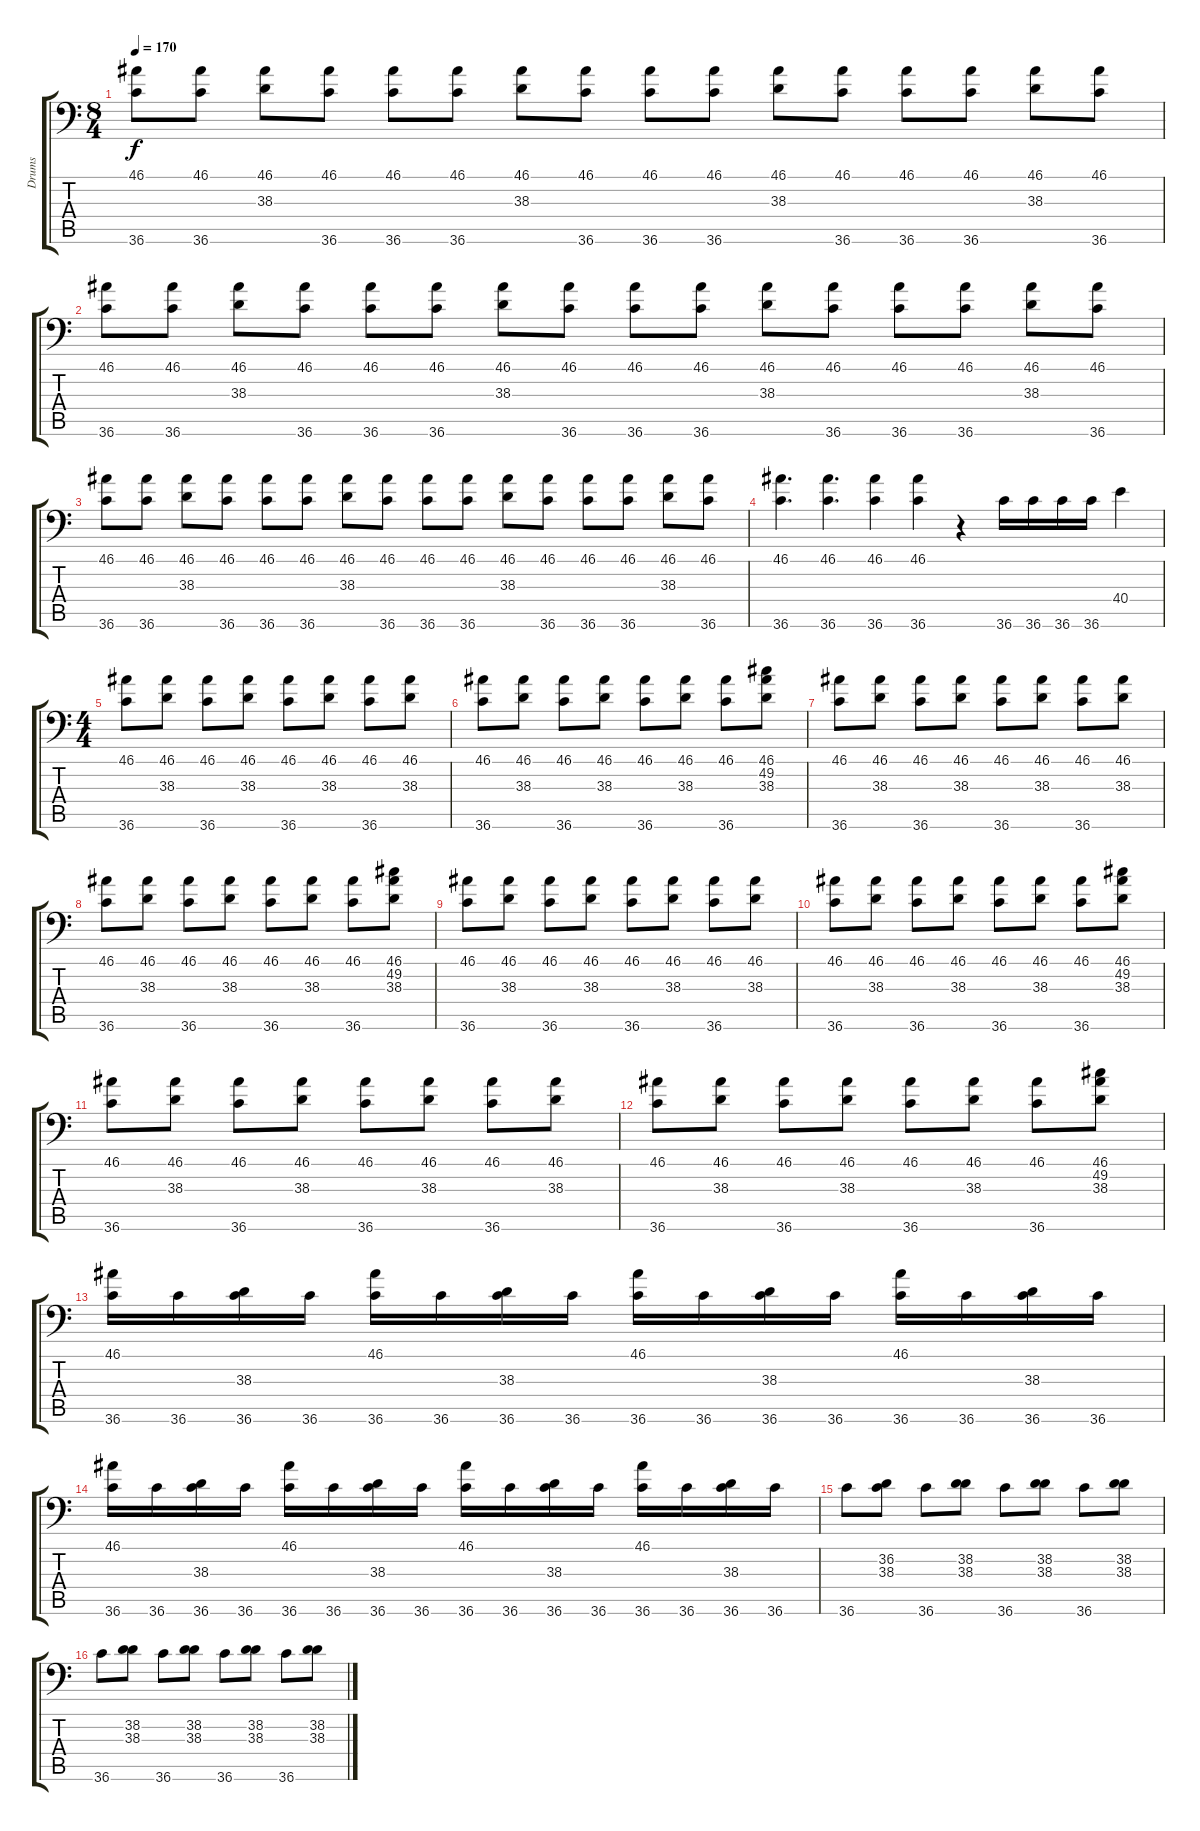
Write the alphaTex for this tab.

\track ("Drums" "Drums") {instrument acousticgrandpiano}
\staff {score tabs}
\tuning (C-1 C-1 C-1 C-1 C-1 C-1) {hide}
\ts (8 4)
\tempo 170
\clef f4
\ks c
(46.1 36.6).8{dy f} (46.1 36.6).8 (46.1 38.3).8 (46.1 36.6).8 (46.1 36.6).8 (46.1 36.6).8 (46.1 38.3).8 (46.1 36.6).8 (46.1 36.6).8 (46.1 36.6).8 (46.1 38.3).8 (46.1 36.6).8 (46.1 36.6).8 (46.1 36.6).8 (46.1 38.3).8 (46.1 36.6).8 |
(46.1 36.6).8 (46.1 36.6).8 (46.1 38.3).8 (46.1 36.6).8 (46.1 36.6).8 (46.1 36.6).8 (46.1 38.3).8 (46.1 36.6).8 (46.1 36.6).8 (46.1 36.6).8 (46.1 38.3).8 (46.1 36.6).8 (46.1 36.6).8 (46.1 36.6).8 (46.1 38.3).8 (46.1 36.6).8 |
(46.1 36.6).8 (46.1 36.6).8 (46.1 38.3).8 (46.1 36.6).8 (46.1 36.6).8 (46.1 36.6).8 (46.1 38.3).8 (46.1 36.6).8 (46.1 36.6).8 (46.1 36.6).8 (46.1 38.3).8 (46.1 36.6).8 (46.1 36.6).8 (46.1 36.6).8 (46.1 38.3).8 (46.1 36.6).8 |
(46.1 36.6).4{d} (46.1 36.6).4{d} (46.1 36.6).4 (46.1 36.6).4 r.4 36.6.16 36.6.16 36.6.16 36.6.16 40.4.4 |
\ts (4 4)
(46.1 36.6).8 (46.1 38.3).8 (46.1 36.6).8 (46.1 38.3).8 (46.1 36.6).8 (46.1 38.3).8 (46.1 36.6).8 (46.1 38.3).8 |
(46.1 36.6).8 (46.1 38.3).8 (46.1 36.6).8 (46.1 38.3).8 (46.1 36.6).8 (46.1 38.3).8 (46.1 36.6).8 (46.1 49.2 38.3).8 |
(46.1 36.6).8 (46.1 38.3).8 (46.1 36.6).8 (46.1 38.3).8 (46.1 36.6).8 (46.1 38.3).8 (46.1 36.6).8 (46.1 38.3).8 |
(46.1 36.6).8 (46.1 38.3).8 (46.1 36.6).8 (46.1 38.3).8 (46.1 36.6).8 (46.1 38.3).8 (46.1 36.6).8 (46.1 49.2 38.3).8 |
(46.1 36.6).8 (46.1 38.3).8 (46.1 36.6).8 (46.1 38.3).8 (46.1 36.6).8 (46.1 38.3).8 (46.1 36.6).8 (46.1 38.3).8 |
(46.1 36.6).8 (46.1 38.3).8 (46.1 36.6).8 (46.1 38.3).8 (46.1 36.6).8 (46.1 38.3).8 (46.1 36.6).8 (46.1 49.2 38.3).8 |
(46.1 36.6).8 (46.1 38.3).8 (46.1 36.6).8 (46.1 38.3).8 (46.1 36.6).8 (46.1 38.3).8 (46.1 36.6).8 (46.1 38.3).8 |
(46.1 36.6).8 (46.1 38.3).8 (46.1 36.6).8 (46.1 38.3).8 (46.1 36.6).8 (46.1 38.3).8 (46.1 36.6).8 (46.1 49.2 38.3).8 |
(46.1 36.6).16 36.6.16 (38.3 36.6).16 36.6.16 (46.1 36.6).16 36.6.16 (38.3 36.6).16 36.6.16 (46.1 36.6).16 36.6.16 (38.3 36.6).16 36.6.16 (46.1 36.6).16 36.6.16 (38.3 36.6).16 36.6.16 |
(46.1 36.6).16 36.6.16 (38.3 36.6).16 36.6.16 (46.1 36.6).16 36.6.16 (38.3 36.6).16 36.6.16 (46.1 36.6).16 36.6.16 (38.3 36.6).16 36.6.16 (46.1 36.6).16 36.6.16 (38.3 36.6).16 36.6.16 |
36.6.8 (36.2 38.3).8 36.6.8 (38.2 38.3).8 36.6.8 (38.2 38.3).8 36.6.8 (38.2 38.3).8 |
36.6.8 (38.2 38.3).8 36.6.8 (38.2 38.3).8 36.6.8 (38.2 38.3).8 36.6.8 (38.2 38.3).8
